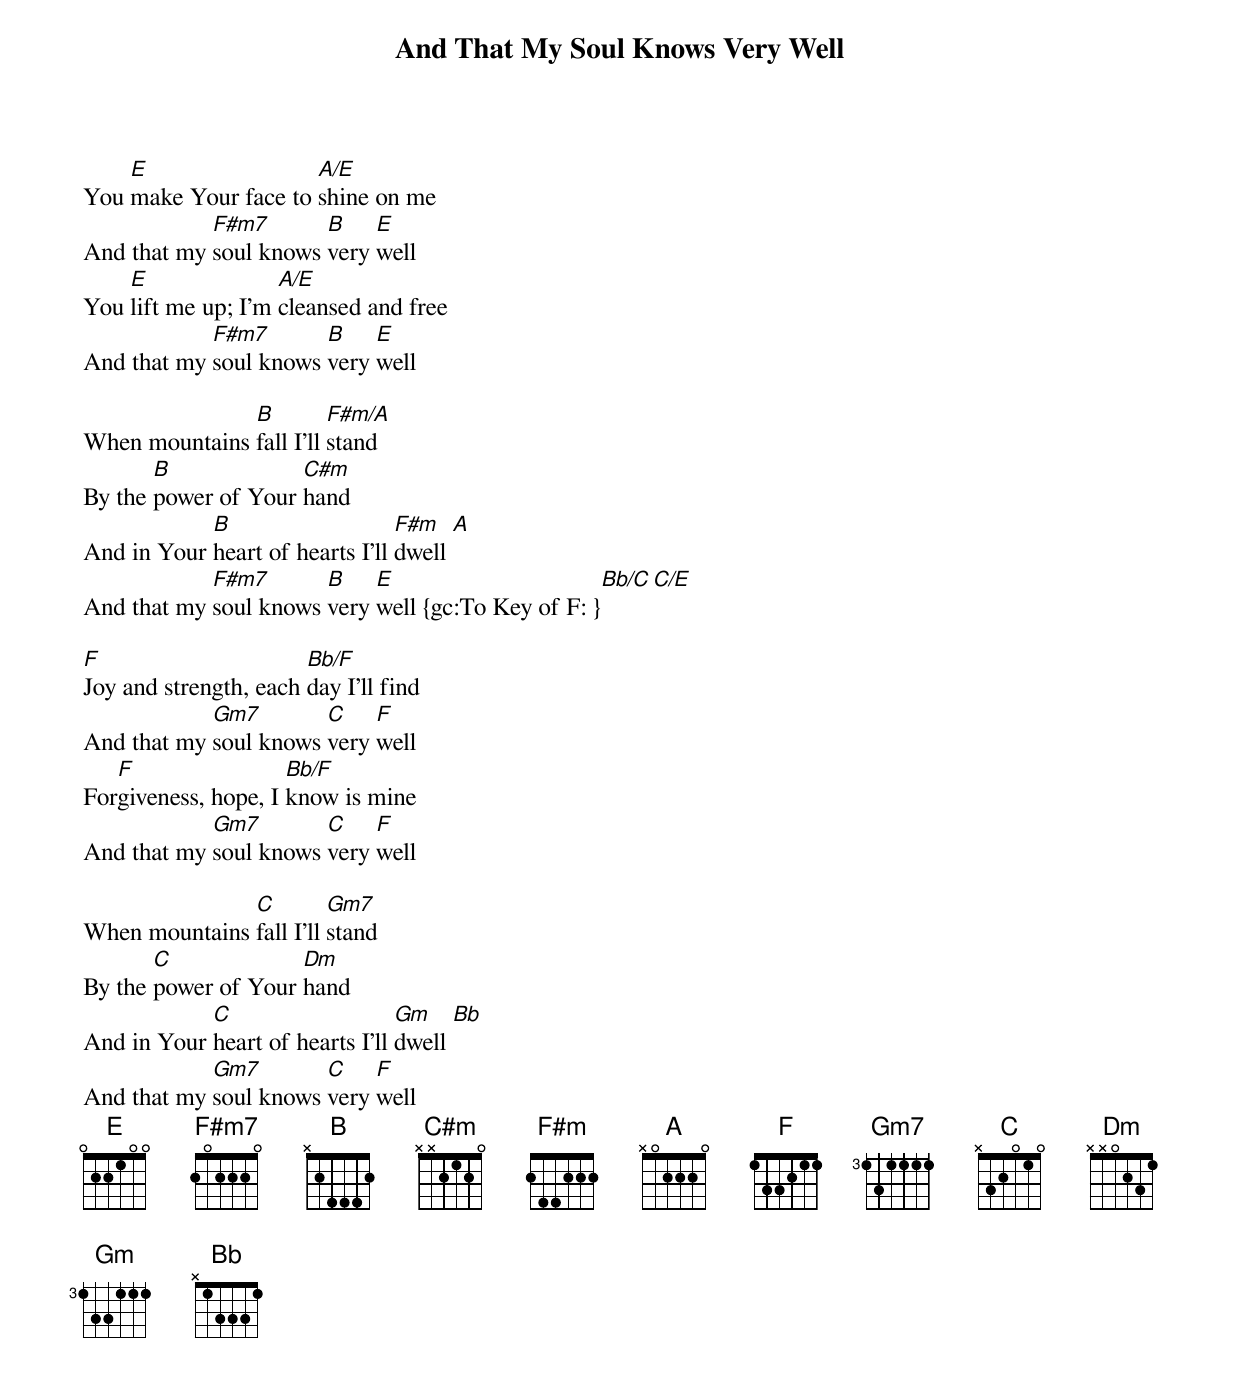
{title: And That My Soul Knows Very Well}
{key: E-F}
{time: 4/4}
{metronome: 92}
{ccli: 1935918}
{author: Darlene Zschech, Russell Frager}
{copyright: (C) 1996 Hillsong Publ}

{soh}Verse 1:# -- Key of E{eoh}
You [E]make Your face to [A/E]shine on me
And that my [F#m7]soul knows [B]very [E]well
You [E]lift me up; I'm [A/E]cleansed and free
And that my [F#m7]soul knows [B]very [E]well

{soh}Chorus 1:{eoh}
When mountains [B]fall I'll [F#m/A]stand
By the [B]power of Your [C#m]hand
And in Your [B]heart of hearts I'll [F#m]dwell [A]
And that my [F#m7]soul knows [B]very [E]well {gc:To Key of F: }[Bb/C][C/E]

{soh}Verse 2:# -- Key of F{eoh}
[F]Joy and strength, each [Bb/F]day I'll find
And that my [Gm7]soul knows [C]very [F]well
For[F]giveness, hope, I [Bb/F]know is mine
And that my [Gm7]soul knows [C]very [F]well

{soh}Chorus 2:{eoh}
When mountains [C]fall I'll [Gm7]stand
By the [C]power of Your [Dm]hand
And in Your [C]heart of hearts I'll [Gm]dwell [Bb]
And that my [Gm7]soul knows [C]very [F]well
